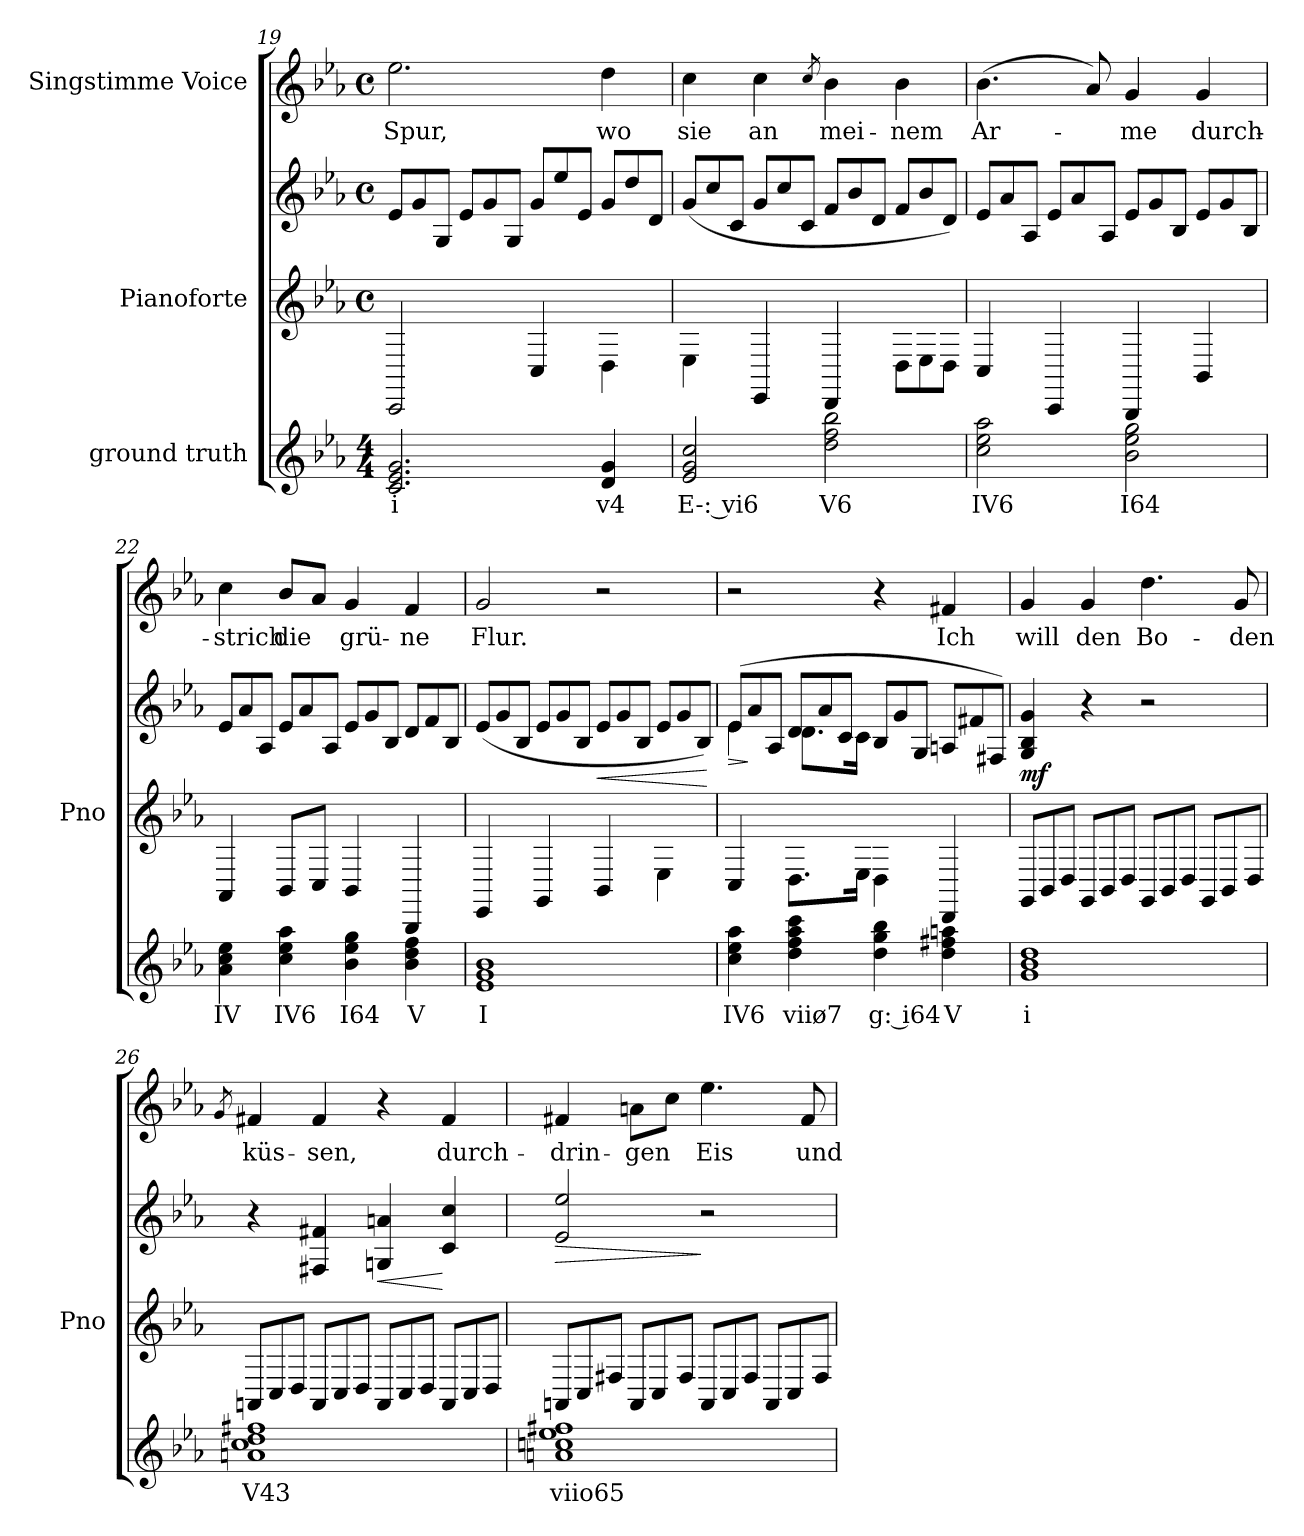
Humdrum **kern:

**kern	**text	**kern	**kern	**dynam	**kern	**text
*part3	*part3	*part2	*part2	*part2	*part1	*part1
*staff4	*staff4	*staff3	*staff2	*staff2/3	*staff1	*staff1
*I"ground truth	*	*I"Pianoforte	*	*	*I"Singstimme Voice	*
*	*	*I'Pno	*	*	*	*
*	*	*clefG2	*clefG2	*	*clefG2	*
*k[b-e-a-]	*	*k[b-e-a-]	*k[b-e-a-]	*	*k[b-e-a-]	*
*M4/4	*	*M4/4	*M4/4	*	*M4/4	*
*	*	*met(c)	*met(c)	*	*met(c)	*
=19	=19	=19	=19	=19	=19	=19
*	*	*	*Xtuplet	*	*	*
!	!	!	!	!	!	!LO:LY:b
2.c 2.e- 2.g	i	2CC/	12e-/L	.	2.ee-\	Spur,
.	.	.	12g/	.	.	.
.	.	.	12G/J	.	.	.
.	.	.	12e-/L	.	.	.
.	.	.	12g/	.	.	.
.	.	.	12G/J	.	.	.
.	.	4C/	12g/L	.	.	.
.	.	.	12ee-/	.	.	.
.	.	.	12e-/J	.	.	.
!	!	!	!	!	!	!LO:LY:b
4d 4g	v4	4D\	12g/L	.	4dd\	wo
.	.	.	12dd/	.	.	.
.	.	.	12d/J	.	.	.
!!LO:LB:g=z
=20	=20	=20	=20	=20	=20	=20
!	!	!	!	!	!	!LO:LY:b
2e- 2g 2cc	E-: vi6	4E-\	(<12g/L	.	4cc\	sie
.	.	.	12cc/	.	.	.
.	.	.	12c/J	.	.	.
!	!	!	!	!	!	!LO:LY:b
.	.	4EE-/	12g/L	.	4cc\	an
.	.	.	12cc/	.	.	.
.	.	.	12c/J	.	.	.
.	.	.	.	.	8qcc/	.
!	!	!	!	!	!	!LO:LY:b
2dd 2ff 2bb-	V6	4DD/	12f/L	.	4b-\	mei-
.	.	.	12b-/	.	.	.
.	.	.	12d/J	.	.	.
*	*	*Xtuplet	*	*	*	*
!	!	!	!	!	!	!LO:LY:b
.	.	(<12D\L	12f/L	.	4b-\	-nem
.	.	12E-\	12b-/	.	.	.
.	.	12D\J	12d/J)	.	.	.
=21	=21	=21	=21	=21	=21	=21
!	!	!	!	!	!	!LO:LY:b
2cc 2ee- 2aa-	IV6	4C/	12e-/L	.	(>4.b-\	Ar-
.	.	.	12a-/	.	.	.
.	.	.	12A-/J	.	.	.
.	.	4CC/	12e-/L	.	.	.
.	.	.	12a-/	.	.	.
.	.	.	.	.	8a-/)	.
.	.	.	12A-/J	.	.	.
!	!	!	!	!	!	!LO:LY:b
2b- 2ee- 2gg	I64	4BBB-/	12e-/L	.	4g/	-me
.	.	.	12g/	.	.	.
.	.	.	12B-/J	.	.	.
!	!	!	!	!	!	!LO:LY:b
.	.	(<4BB-/	12e-/L	.	4g/	durch-
.	.	.	12g/	.	.	.
.	.	.	12B-/J)	.	.	.
=22	=22	=22	=22	=22	=22	=22
!	!	!	!	!	!	!LO:LY:b
4a- 4cc 4ee-	IV	4AA-/	12e-/L	.	4cc\	-strich
.	.	.	12a-/	.	.	.
.	.	.	12A-/J	.	.	.
!	!	!	!	!	!	!LO:LY:b
4cc 4ee- 4aa-	IV6	8BB-/L	12e-/L	.	8b-/L	die
.	.	.	12a-/	.	.	.
.	.	8C/J	.	.	8a-/J	.
.	.	.	12A-/J	.	.	.
!	!	!	!	!	!	!LO:LY:b
4b- 4ee- 4gg	I64	4BB-/	12e-/L	.	4g/	grü-
.	.	.	12g/	.	.	.
.	.	.	12B-/J	.	.	.
!	!	!	!	!	!	!LO:LY:b
4b- 4dd 4ff	V	4BBB-/	12d/L	.	4f/	-ne
.	.	.	12f/	.	.	.
.	.	.	12B-/J)	.	.	.
=23	=23	=23	=23	=23	=23	=23
!	!	!	!	!	!	!LO:LY:b
1e- 1g 1b-	I	4EE-/	(<12e-/L	.	2g/	Flur.
.	.	.	12g/	.	.	.
.	.	.	12B-/J	.	.	.
.	.	4GG/	12e-/L	.	.	.
.	.	.	12g/	.	.	.
.	.	.	12B-/J	.	.	.
!	!	!	!	!LO:HP:b	!	!
.	.	4BB-/	12e-/L	<	2r	.
.	.	.	12g/	.	.	.
.	.	.	12B-/J	.	.	.
.	.	4E-\	12e-/L	.	.	.
.	.	.	12g/	.	.	.
.	.	.	12B-/J)	.	.	.
.	.	.	.	[	.	.
!!LO:LB:g=z
=24	=24	=24	=24	=24	=24	=24
*	*	*^	*	*	*	*
!	!	!	!	!	!LO:HP:b	!	!
*	*	*	*	*^	*	*	*
4cc 4ee- 4aa-	IV6	2ryy	4C/	(<12e-/L	4e-\	>	2r	.
.	.	.	.	12a-/	.	]	.	.
.	.	.	.	12A-/J	.	.	.	.
4dd 4ff 4aa- 4ccc	viiø7	.	8.D\L	12d/L	8.d\L	.	.	.
.	.	.	.	12a-/	.	.	.	.
.	.	.	.	12c/J	.	.	.	.
.	.	.	16E-\Jk	.	16c\Jk	.	.	.
4dd 4gg 4bb-	g: i64	2ryy	4D\	12B-/L	2ryy	.	4r	.
.	.	.	.	12g/	.	.	.	.
.	.	.	.	12G/J	.	.	.	.
!	!	!	!	!	!	!	!	!LO:LY:b
4dd 4ff#X 4aan	V	.	4DD/	12An/L	.	.	4f#X/	Ich
.	.	.	.	12f#X/	.	.	.	.
.	.	.	.	12F#X/J)	.	.	.	.
*	*	*v	*v	*	*	*	*	*
*	*	*	*v	*v	*	*	*
=25	=25	=25	=25	=25	=25	=25
!	!	!	!	!LO:DY:a=2	!	!LO:LY:b
1g 1b- 1dd	i	12GG/L	4G/ 4B-/ 4g/	mf	4g/	will
.	.	12BB-/	.	.	.	.
.	.	12D/J	.	.	.	.
!	!	!	!	!	!	!LO:LY:b
.	.	12GG/L	4r	.	4g/	den
.	.	12BB-/	.	.	.	.
.	.	12D/J	.	.	.	.
!	!	!	!	!	!	!LO:LY:b
.	.	12GG/L	2r	.	4.dd\	Bo-
.	.	12BB-/	.	.	.	.
.	.	12D/J	.	.	.	.
.	.	12GG/L	.	.	.	.
.	.	12BB-/	.	.	.	.
!	!	!	!	!	!	!LO:LY:b
.	.	.	.	.	8g/	-den
.	.	12D/J	.	.	.	.
=26	=26	=26	=26	=26	=26	=26
.	.	.	.	.	8qg/	.
!	!	!	!	!	!	!LO:LY:b
1an 1cc 1dd 1ff#X	V43	12AAn/L	4r	.	4f#X/	küs-
.	.	12C/	.	.	.	.
.	.	12D/J	.	.	.	.
!	!	!	!	!	!	!LO:LY:b
.	.	12AA/L	4F#X/ 4f#X/	.	4f#/	-sen,
.	.	12C/	.	.	.	.
.	.	12D/J	.	.	.	.
!	!	!	!	!LO:HP:b	!	!
.	.	12AA/L	4Gn/ 4an/	<	4r	.
.	.	12C/	.	.	.	.
.	.	12D/J	.	.	.	.
!	!	!	!	!	!	!LO:LY:b
.	.	12AA/L	4c/ 4cc/	[	4f#/	durch-
.	.	12C/	.	.	.	.
.	.	12D/J	.	.	.	.
=27	=27	=27	=27	=27	=27	=27
!	!	!	!	!LO:HP:b	!	!
!	!	!	!	!	!	!LO:LY:b
1an 1ccn 1ee- 1ff#X	viio65	12AAn/L	2e-/ 2ee-/	>	4f#X/	drin-
.	.	12C/	.	.	.	.
.	.	12F#X/J	.	.	.	.
!	!	!	!	!	!	!LO:LY:b
.	.	12AA/L	.	.	8an\L	-gen
.	.	12C/	.	.	.	.
.	.	.	.	.	8cc\J	.
.	.	12F#/J	.	.	.	.
!	!	!	!	!	!	!LO:LY:b
.	.	12AA/L	2r	]	4.ee-\	Eis
.	.	12C/	.	.	.	.
.	.	12F#/J	.	.	.	.
.	.	12AA/L	.	.	.	.
.	.	12C/	.	.	.	.
!	!	!	!	!	!	!LO:LY:b
.	.	.	.	.	8f#/	und
.	.	12F#/J	.	.	.	.
=	=	=	=	=	=	=
*-	*-	*-	*-	*-	*-	*-
